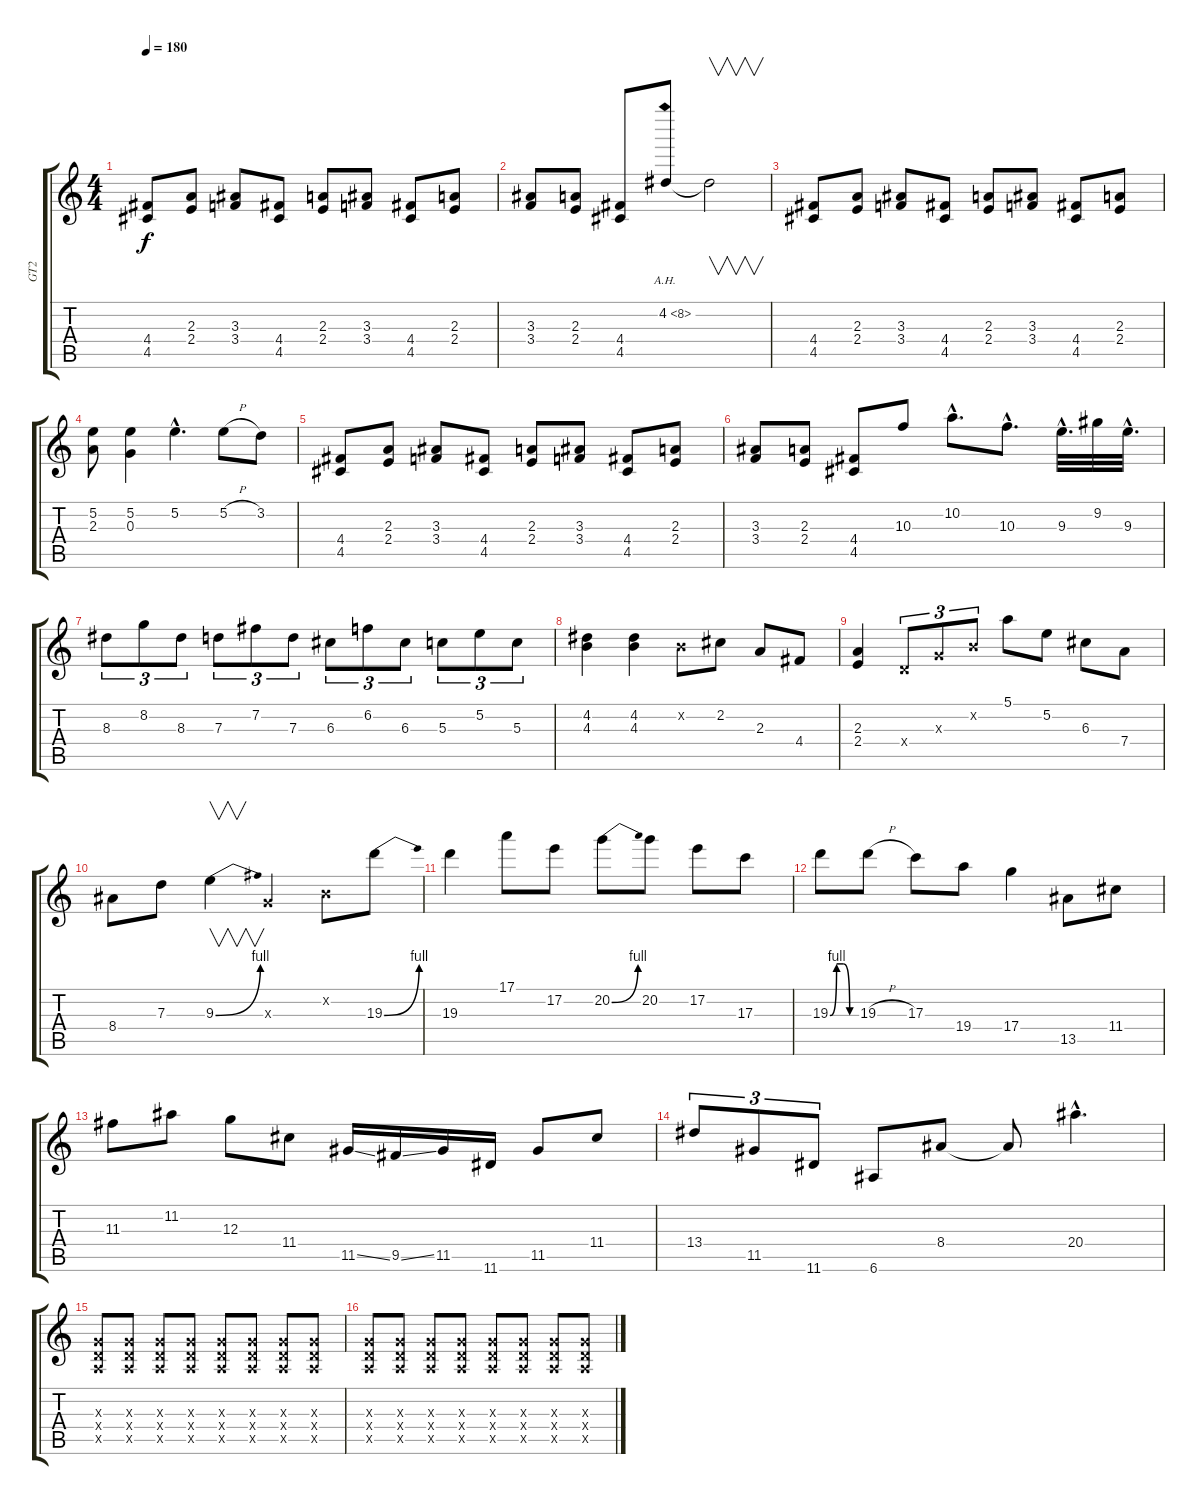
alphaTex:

\track ("GT2" "GT2") {instrument overdrivenguitar}
\staff {score tabs}
\tuning (E4 B3 G3 D3 A2 E2) {hide}
\ts (4 4)
\tempo 180
\clef g2
\ks c
(4.4 4.5).8{dy f} (2.3 2.4).8 (3.3 3.4).8 (4.4 4.5).8 (2.3 2.4).8 (3.3 3.4).8 (4.4 4.5).8 (2.3 2.4).8 |
(3.3 3.4).8 (2.3 2.4).8 (4.4 4.5).8 4.2{ah 4}.8 4.2{t}.2{v} |
(4.4 4.5).8 (2.3 2.4).8 (3.3 3.4).8 (4.4 4.5).8 (2.3 2.4).8 (3.3 3.4).8 (4.4 4.5).8 (2.3 2.4).8 |
(5.2 2.3).8 (5.2 0.3).4 5.2{hac}.4{d} 5.2{h}.8 3.2.8 |
(4.4 4.5).8 (2.3 2.4).8 (3.3 3.4).8 (4.4 4.5).8 (2.3 2.4).8 (3.3 3.4).8 (4.4 4.5).8 (2.3 2.4).8 |
(3.3 3.4).8 (2.3 2.4).8 (4.4 4.5).8 10.3.8 10.2{hac}.8{d} 10.3{hac}.8{d} 9.3{hac}.32{d} 9.2.32 9.3{hac}.32{d} |
8.3.8{tu (3 2)} 8.2.8{tu (3 2)} 8.3.8{tu (3 2)} 7.3.8{tu (3 2)} 7.2.8{tu (3 2)} 7.3.8{tu (3 2)} 6.3.8{tu (3 2)} 6.2.8{tu (3 2)} 6.3.8{tu (3 2)} 5.3.8{tu (3 2)} 5.2.8{tu (3 2)} 5.3.8{tu (3 2)} |
(4.2 4.3).4 (4.2 4.3).4 0.2{x}.8 2.2.8 2.3.8 4.4.8 |
(2.3 2.4).4 0.4{x}.8{tu (3 2)} 0.3{x}.8{tu (3 2)} 0.2{x}.8{tu (3 2)} 5.1.8 5.2.8 6.3.8 7.4.8 |
8.4.8 7.3.8 9.3{be (bend 0 0 60 4)}.4{v} 0.3{x}.4 0.2{x}.8 19.3{be (bend 0 0 60 4)}.8 |
19.3.4 17.1.8 17.2.8 20.2{be (bend 0 0 60 4)}.8 20.2.8 17.2.8 17.3.8 |
19.3{be (custom 0 0 15 4 30 4 45 0 60 0)}.8 19.3{h}.8 17.3.8 19.4.8 17.4.4 13.5.8 11.4.8 |
11.3.8 11.2.8 12.3.8 11.4.8 11.5{ss}.16 9.5{ss}.16 11.5.16 11.6.16 11.5.8 11.4.8 |
13.4.8{tu (3 2)} 11.5.8{tu (3 2)} 11.6.8{tu (3 2)} 6.6.8 8.4.8 8.4{t}.8 20.4{hac}.4{d} |
(0.3{x} 0.4{x} 0.5{x}).8 (0.3{x} 0.4{x} 0.5{x}).8 (0.3{x} 0.4{x} 0.5{x}).8 (0.3{x} 0.4{x} 0.5{x}).8 (0.3{x} 0.4{x} 0.5{x}).8 (0.3{x} 0.4{x} 0.5{x}).8 (0.3{x} 0.4{x} 0.5{x}).8 (0.3{x} 0.4{x} 0.5{x}).8 |
(0.3{x} 0.4{x} 0.5{x}).8 (0.3{x} 0.4{x} 0.5{x}).8 (0.3{x} 0.4{x} 0.5{x}).8 (0.3{x} 0.4{x} 0.5{x}).8 (0.3{x} 0.4{x} 0.5{x}).8 (0.3{x} 0.4{x} 0.5{x}).8 (0.3{x} 0.4{x} 0.5{x}).8 (0.3{x} 0.4{x} 0.5{x}).8
